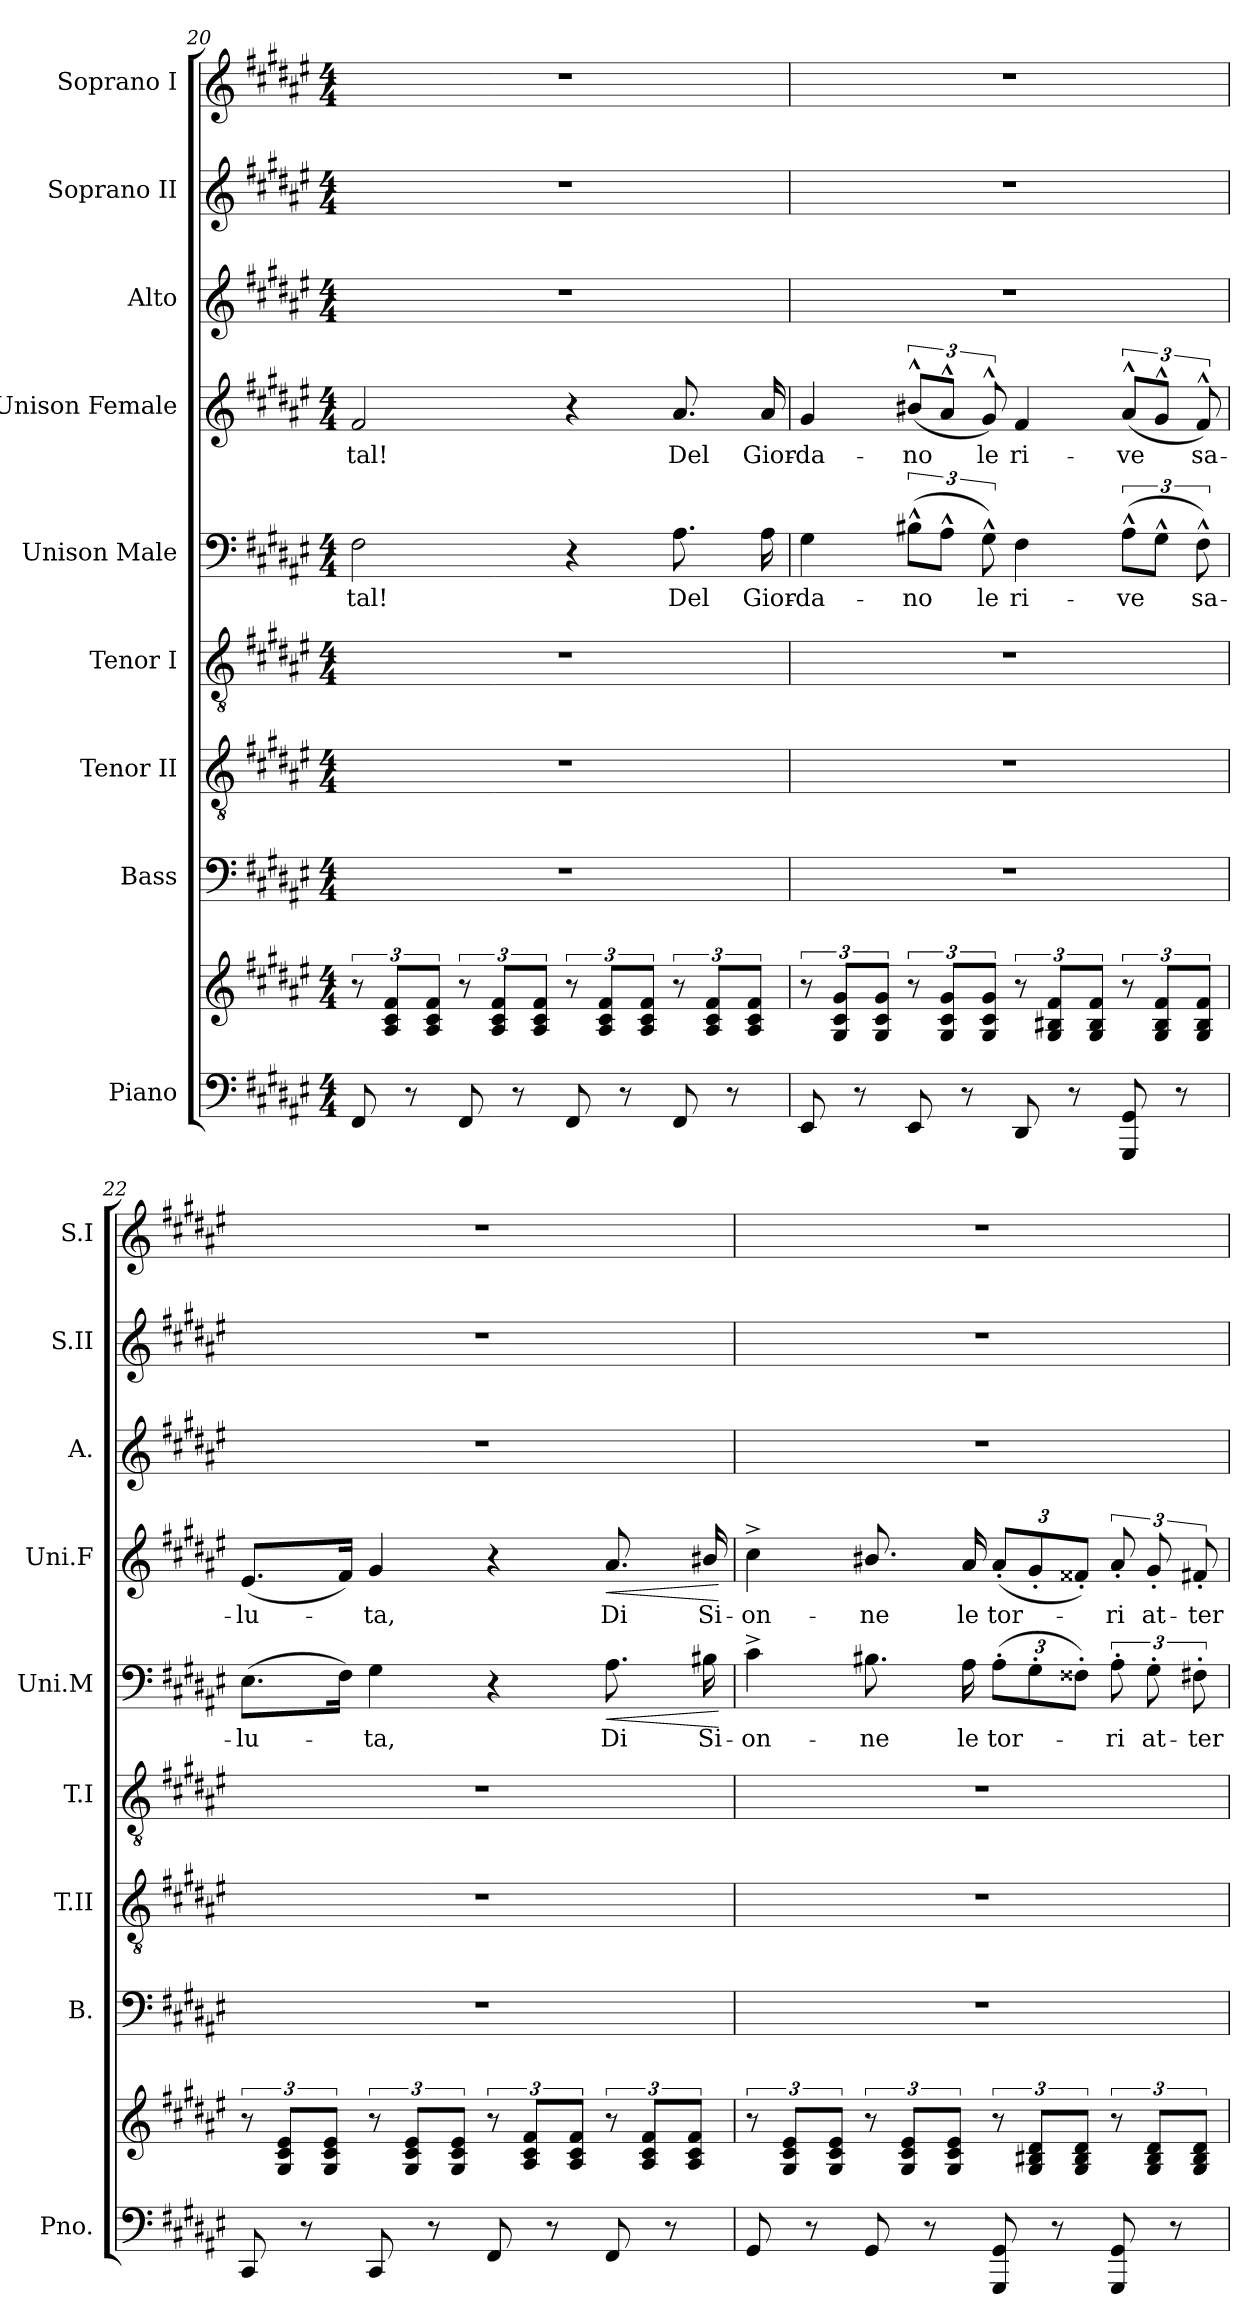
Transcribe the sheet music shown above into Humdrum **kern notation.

**kern	**kern	**kern	**kern	**kern	**kern	**text	**dynam	**kern	**text	**dynam	**kern	**kern	**kern
*part9	*part9	*part8	*part7	*part6	*part5	*part5	*part5	*part4	*part4	*part4	*part3	*part2	*part1
*staff10	*staff9	*staff8	*staff7	*staff6	*staff5	*staff5	*staff5	*staff4	*staff4	*staff4	*staff3	*staff2	*staff1
*I"Piano	*	*I"Bass	*I"Tenor II	*I"Tenor I	*I"Unison Male	*	*	*I"Unison Female	*	*	*I"Alto	*I"Soprano II	*I"Soprano I
*I'Pno.	*	*I'B.	*I'T.II	*I'T.I	*I'Uni.M	*	*	*I'Uni.F	*	*	*I'A.	*I'S.II	*I'S.I
!!LO:LB:g=z
*clefF4	*clefG2	*clefF4	*clefGv2	*clefGv2	*clefF4	*	*	*clefG2	*	*	*clefG2	*clefG2	*clefG2
*k[f#c#g#d#a#e#]	*k[f#c#g#d#a#e#]	*k[f#c#g#d#a#e#]	*k[f#c#g#d#a#e#]	*k[f#c#g#d#a#e#]	*k[f#c#g#d#a#e#]	*	*	*k[f#c#g#d#a#e#]	*	*	*k[f#c#g#d#a#e#]	*k[f#c#g#d#a#e#]	*k[f#c#g#d#a#e#]
*M4/4	*M4/4	*M4/4	*M4/4	*M4/4	*M4/4	*	*	*M4/4	*	*	*M4/4	*M4/4	*M4/4
=20	=20	=20	=20	=20	=20	=20	=20	=20	=20	=20	=20	=20	=20
!	!	!	!	!	!	!LO:LY:b	!	!	!LO:LY:b	!	!	!	!
8FF#/	12r	1r	1r	1r	2F#\	-tal!	.	2f#/	-tal!	.	1r	1r	1r
.	12A#/ 12c#/ 12f#/L	.	.	.	.	.	.	.	.	.	.	.	.
8r	.	.	.	.	.	.	.	.	.	.	.	.	.
.	12A#/ 12c#/ 12f#/J	.	.	.	.	.	.	.	.	.	.	.	.
8FF#/	12r	.	.	.	.	.	.	.	.	.	.	.	.
.	12A#/ 12c#/ 12f#/L	.	.	.	.	.	.	.	.	.	.	.	.
8r	.	.	.	.	.	.	.	.	.	.	.	.	.
.	12A#/ 12c#/ 12f#/J	.	.	.	.	.	.	.	.	.	.	.	.
8FF#/	12r	.	.	.	4r	.	.	4r	.	.	.	.	.
.	12A#/ 12c#/ 12f#/L	.	.	.	.	.	.	.	.	.	.	.	.
8r	.	.	.	.	.	.	.	.	.	.	.	.	.
.	12A#/ 12c#/ 12f#/J	.	.	.	.	.	.	.	.	.	.	.	.
!	!	!	!	!	!	!LO:LY:b	!	!	!LO:LY:b	!	!	!	!
8FF#/	12r	.	.	.	8.A#\	Del	.	8.a#/	Del	.	.	.	.
.	12A#/ 12c#/ 12f#/L	.	.	.	.	.	.	.	.	.	.	.	.
8r	.	.	.	.	.	.	.	.	.	.	.	.	.
.	12A#/ 12c#/ 12f#/J	.	.	.	.	.	.	.	.	.	.	.	.
!	!	!	!	!	!	!LO:LY:b	!	!	!LO:LY:b	!	!	!	!
.	.	.	.	.	16A#\	Gior-	.	16a#/	Gior-	.	.	.	.
=21	=21	=21	=21	=21	=21	=21	=21	=21	=21	=21	=21	=21	=21
!	!	!	!	!	!	!LO:LY:b	!	!	!LO:LY:b	!	!	!	!
8EE#/	12r	1r	1r	1r	4G#\	-da-	.	4g#/	-da-	.	1r	1r	1r
.	12G#/ 12c#/ 12g#/L	.	.	.	.	.	.	.	.	.	.	.	.
8r	.	.	.	.	.	.	.	.	.	.	.	.	.
.	12G#/ 12c#/ 12g#/J	.	.	.	.	.	.	.	.	.	.	.	.
!	!	!	!	!	!	!LO:LY:b	!	!	!LO:LY:b	!	!	!	!
8EE#/	12r	.	.	.	(>12B#X^^\L	-no	.	(<12b#X^^/L	-no	.	.	.	.
.	12G#/ 12c#/ 12g#/L	.	.	.	12A#^^\J	.	.	12a#^^/J	.	.	.	.	.
8r	.	.	.	.	.	.	.	.	.	.	.	.	.
!	!	!	!	!	!	!LO:LY:b	!	!	!LO:LY:b	!	!	!	!
.	12G#/ 12c#/ 12g#/J	.	.	.	12G#^^\)	le	.	12g#^^/)	le	.	.	.	.
!	!	!	!	!	!	!LO:LY:b	!	!	!LO:LY:b	!	!	!	!
8DD#/	12r	.	.	.	4F#\	ri-	.	4f#/	ri-	.	.	.	.
.	12G#/ 12B#X/ 12f#/L	.	.	.	.	.	.	.	.	.	.	.	.
8r	.	.	.	.	.	.	.	.	.	.	.	.	.
.	12G#/ 12B#/ 12f#/J	.	.	.	.	.	.	.	.	.	.	.	.
!	!	!	!	!	!	!LO:LY:b	!	!	!LO:LY:b	!	!	!	!
8GGG#/ 8GG#/	12r	.	.	.	(>12A#^^\L	-ve	.	(<12a#^^/L	-ve	.	.	.	.
.	12G#/ 12B#/ 12f#/L	.	.	.	12G#^^\J	.	.	12g#^^/J	.	.	.	.	.
8r	.	.	.	.	.	.	.	.	.	.	.	.	.
!	!	!	!	!	!	!LO:LY:b	!	!	!LO:LY:b	!	!	!	!
.	12G#/ 12B#/ 12f#/J	.	.	.	12F#^^\)	sa-	.	12f#^^/)	sa-	.	.	.	.
=22	=22	=22	=22	=22	=22	=22	=22	=22	=22	=22	=22	=22	=22
!	!	!	!	!	!	!LO:LY:b	!	!	!LO:LY:b	!	!	!	!
8CC#/	12r	1r	1r	1r	(>8.E#\L	-lu-	.	(<8.e#/L	-lu-	.	1r	1r	1r
.	12G#/ 12c#/ 12e#/L	.	.	.	.	.	.	.	.	.	.	.	.
8r	.	.	.	.	.	.	.	.	.	.	.	.	.
.	12G#/ 12c#/ 12e#/J	.	.	.	.	.	.	.	.	.	.	.	.
.	.	.	.	.	16F#\Jk)	.	.	16f#/Jk)	.	.	.	.	.
!	!	!	!	!	!	!LO:LY:b	!	!	!LO:LY:b	!	!	!	!
8CC#/	12r	.	.	.	4G#\	-ta,	.	4g#/	-ta,	.	.	.	.
.	12G#/ 12c#/ 12e#/L	.	.	.	.	.	.	.	.	.	.	.	.
8r	.	.	.	.	.	.	.	.	.	.	.	.	.
.	12G#/ 12c#/ 12e#/J	.	.	.	.	.	.	.	.	.	.	.	.
8FF#/	12r	.	.	.	4r	.	.	4r	.	.	.	.	.
.	12A#/ 12c#/ 12f#/L	.	.	.	.	.	.	.	.	.	.	.	.
8r	.	.	.	.	.	.	.	.	.	.	.	.	.
.	12A#/ 12c#/ 12f#/J	.	.	.	.	.	.	.	.	.	.	.	.
!	!	!	!	!	!	!LO:LY:b	!LO:HP:b	!	!LO:LY:b	!LO:HP:b	!	!	!
8FF#/	12r	.	.	.	8.A#\	Di	<	8.a#/	Di	<	.	.	.
.	12A#/ 12c#/ 12f#/L	.	.	.	.	.	.	.	.	.	.	.	.
8r	.	.	.	.	.	.	.	.	.	.	.	.	.
.	12A#/ 12c#/ 12f#/J	.	.	.	.	.	.	.	.	.	.	.	.
!	!	!	!	!	!	!LO:LY:b	!	!	!LO:LY:b	!	!	!	!
.	.	.	.	.	16B#X\	Si-	.	16b#X/	Si-	.	.	.	.
.	.	.	.	.	.	.	[	.	.	[	.	.	.
!!LO:LB:g=z
=23	=23	=23	=23	=23	=23	=23	=23	=23	=23	=23	=23	=23	=23
!	!	!	!	!	!	!LO:LY:b	!	!	!LO:LY:b	!	!	!	!
8GG#/	12r	1r	1r	1r	4c#^\	-on-	.	4cc#^\	-on-	.	1r	1r	1r
.	12G#/ 12c#/ 12e#/L	.	.	.	.	.	.	.	.	.	.	.	.
8r	.	.	.	.	.	.	.	.	.	.	.	.	.
.	12G#/ 12c#/ 12e#/J	.	.	.	.	.	.	.	.	.	.	.	.
!	!	!	!	!	!	!LO:LY:b	!	!	!LO:LY:b	!	!	!	!
8GG#/	12r	.	.	.	8.B#X\	-ne	.	8.b#X/	-ne	.	.	.	.
.	12G#/ 12c#/ 12e#/L	.	.	.	.	.	.	.	.	.	.	.	.
8r	.	.	.	.	.	.	.	.	.	.	.	.	.
.	12G#/ 12c#/ 12e#/J	.	.	.	.	.	.	.	.	.	.	.	.
!	!	!	!	!	!	!LO:LY:b	!	!	!LO:LY:b	!	!	!	!
.	.	.	.	.	16A#\	le	.	16a#/	le	.	.	.	.
*	*	*	*	*	*Xbrackettup	*	*	*	*	*	*	*	*
!	!	!	!	!	!	!LO:LY:b	!	!	!	!	!	!	!
*	*	*	*	*	*	*	*	*Xbrackettup	*	*	*	*	*
!	!	!	!	!	!	!	!	!	!LO:LY:b	!	!	!	!
8GGG#/ 8GG#/	12r	.	.	.	(>12A#'\L	tor-	.	(<12a#'/L	tor-	.	.	.	.
.	12G#/ 12B#X/ 12d#/L	.	.	.	12G#'\	.	.	12g#'/	.	.	.	.	.
8r	.	.	.	.	.	.	.	.	.	.	.	.	.
.	12G#/ 12B#/ 12d#/J	.	.	.	12F##X'\J)	.	.	12f##X'/J)	.	.	.	.	.
*	*	*	*	*	*brackettup	*	*	*	*	*	*	*	*
!	!	!	!	!	!	!LO:LY:b	!	!	!	!	!	!	!
*	*	*	*	*	*	*	*	*brackettup	*	*	*	*	*
!	!	!	!	!	!	!	!	!	!LO:LY:b	!	!	!	!
8GGG#/ 8GG#/	12r	.	.	.	12A#'\	-ri	.	12a#'/	-ri	.	.	.	.
!	!	!	!	!	!	!LO:LY:b	!	!	!LO:LY:b	!	!	!	!
.	12G#/ 12B#/ 12d#/L	.	.	.	12G#'\	at-	.	12g#'/	at-	.	.	.	.
8r	.	.	.	.	.	.	.	.	.	.	.	.	.
!	!	!	!	!	!	!LO:LY:b	!	!	!LO:LY:b	!	!	!	!
.	12G#/ 12B#/ 12d#/J	.	.	.	12F#X'\	-ter-	.	12f#X'/	-ter-	.	.	.	.
=	=	=	=	=	=	=	=	=	=	=	=	=	=
*-	*-	*-	*-	*-	*-	*-	*-	*-	*-	*-	*-	*-	*-
